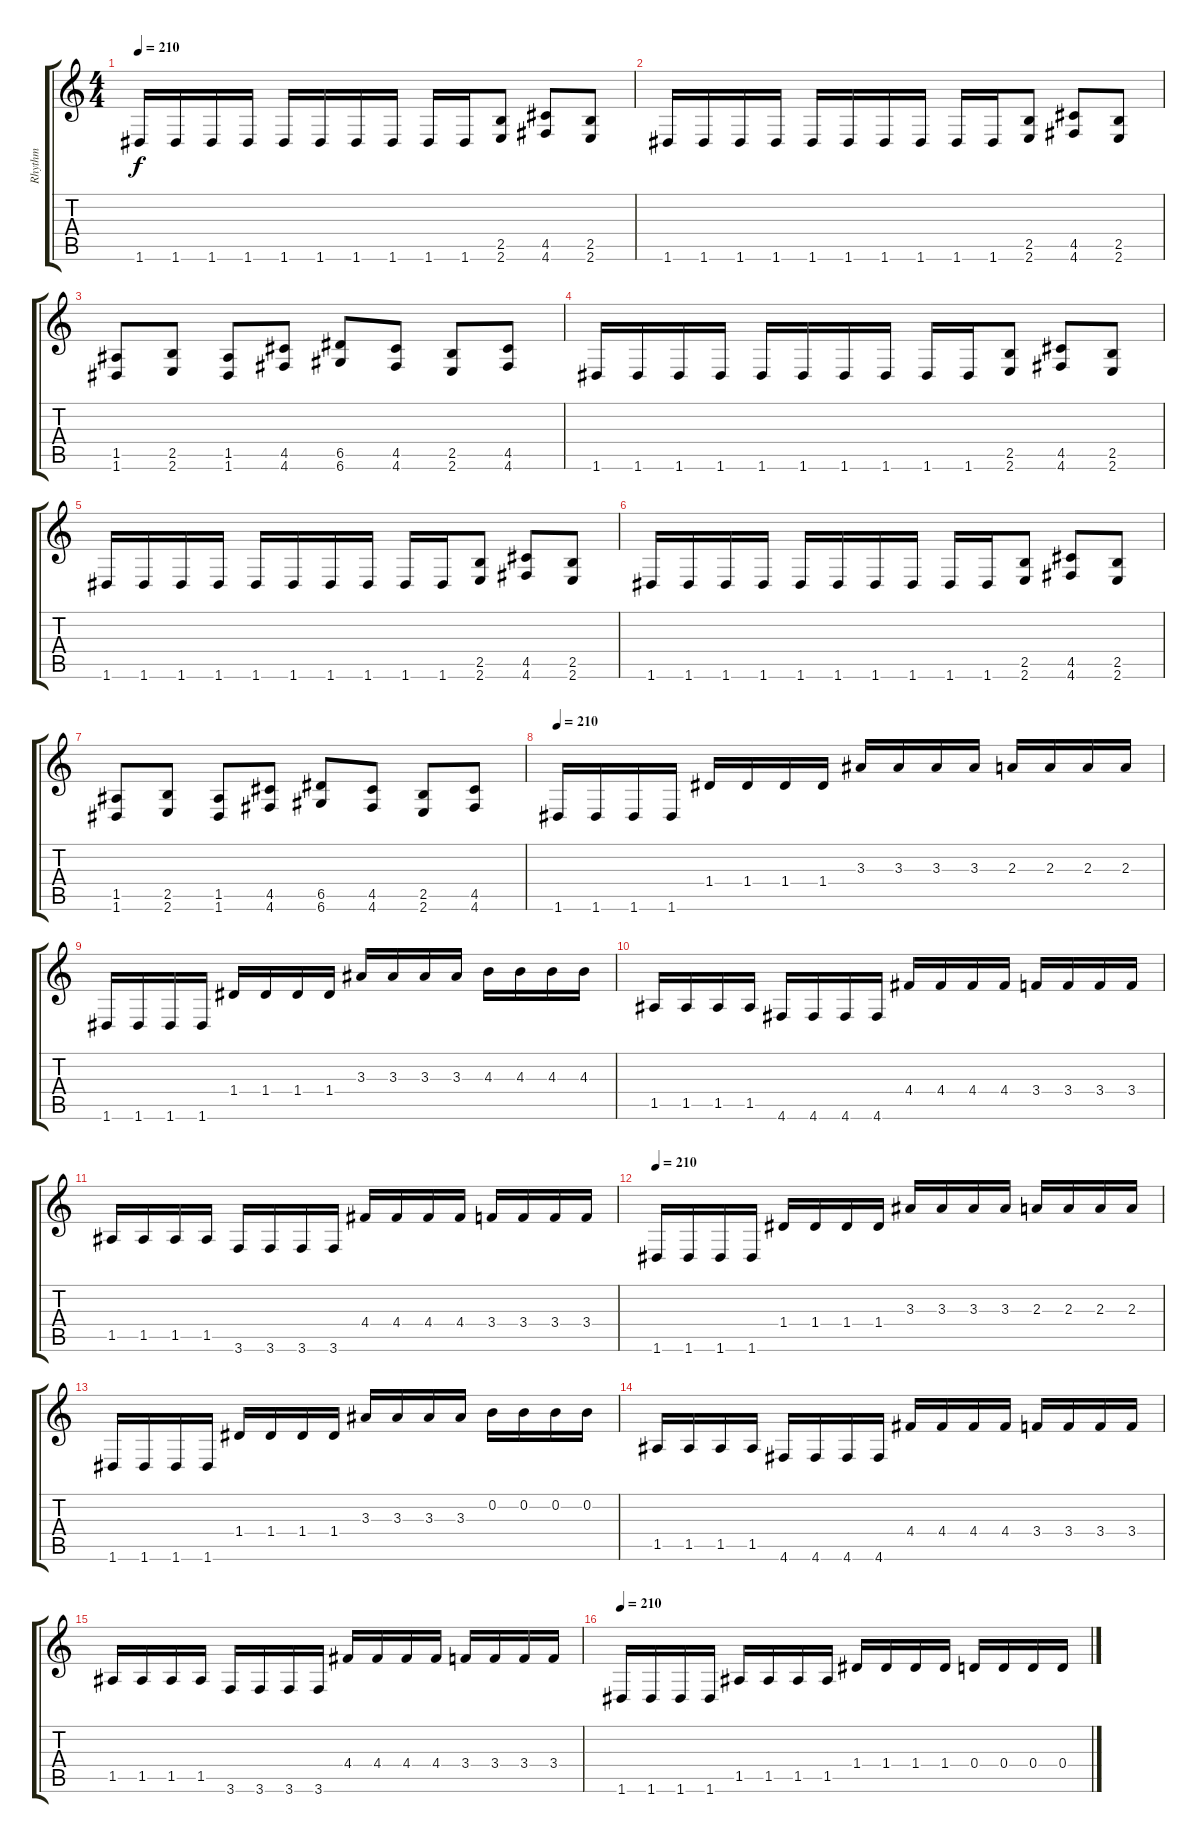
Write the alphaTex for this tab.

\track ("Rhythm" "Rhythm") {instrument overdrivenguitar}
\staff {score tabs}
\tuning (E4 B3 G3 D3 A2 D2) {hide}
\ts (4 4)
\tempo 210
\clef g2
\ks c
1.6.16{dy f} 1.6.16 1.6.16 1.6.16 1.6.16 1.6.16 1.6.16 1.6.16 1.6.16 1.6.16 (2.5 2.6).8 (4.5 4.6).8 (2.5 2.6).8 |
1.6.16 1.6.16 1.6.16 1.6.16 1.6.16 1.6.16 1.6.16 1.6.16 1.6.16 1.6.16 (2.5 2.6).8 (4.5 4.6).8 (2.5 2.6).8 |
(1.5 1.6).8 (2.5 2.6).8 (1.5 1.6).8 (4.5 4.6).8 (6.5 6.6).8 (4.5 4.6).8 (2.5 2.6).8 (4.5 4.6).8 |
1.6.16 1.6.16 1.6.16 1.6.16 1.6.16 1.6.16 1.6.16 1.6.16 1.6.16 1.6.16 (2.5 2.6).8 (4.5 4.6).8 (2.5 2.6).8 |
1.6.16 1.6.16 1.6.16 1.6.16 1.6.16 1.6.16 1.6.16 1.6.16 1.6.16 1.6.16 (2.5 2.6).8 (4.5 4.6).8 (2.5 2.6).8 |
1.6.16 1.6.16 1.6.16 1.6.16 1.6.16 1.6.16 1.6.16 1.6.16 1.6.16 1.6.16 (2.5 2.6).8 (4.5 4.6).8 (2.5 2.6).8 |
(1.5 1.6).8 (2.5 2.6).8 (1.5 1.6).8 (4.5 4.6).8 (6.5 6.6).8 (4.5 4.6).8 (2.5 2.6).8 (4.5 4.6).8 |
\tempo 210
1.6.16 1.6.16 1.6.16 1.6.16 1.4.16 1.4.16 1.4.16 1.4.16 3.3.16 3.3.16 3.3.16 3.3.16 2.3.16 2.3.16 2.3.16 2.3.16 |
1.6.16 1.6.16 1.6.16 1.6.16 1.4.16 1.4.16 1.4.16 1.4.16 3.3.16 3.3.16 3.3.16 3.3.16 4.3.16 4.3.16 4.3.16 4.3.16 |
1.5.16 1.5.16 1.5.16 1.5.16 4.6.16 4.6.16 4.6.16 4.6.16 4.4.16 4.4.16 4.4.16 4.4.16 3.4.16 3.4.16 3.4.16 3.4.16 |
1.5.16 1.5.16 1.5.16 1.5.16 3.6.16 3.6.16 3.6.16 3.6.16 4.4.16 4.4.16 4.4.16 4.4.16 3.4.16 3.4.16 3.4.16 3.4.16 |
\tempo 210
1.6.16 1.6.16 1.6.16 1.6.16 1.4.16 1.4.16 1.4.16 1.4.16 3.3.16 3.3.16 3.3.16 3.3.16 2.3.16 2.3.16 2.3.16 2.3.16 |
1.6.16 1.6.16 1.6.16 1.6.16 1.4.16 1.4.16 1.4.16 1.4.16 3.3.16 3.3.16 3.3.16 3.3.16 0.2.16 0.2.16 0.2.16 0.2.16 |
1.5.16 1.5.16 1.5.16 1.5.16 4.6.16 4.6.16 4.6.16 4.6.16 4.4.16 4.4.16 4.4.16 4.4.16 3.4.16 3.4.16 3.4.16 3.4.16 |
1.5.16 1.5.16 1.5.16 1.5.16 3.6.16 3.6.16 3.6.16 3.6.16 4.4.16 4.4.16 4.4.16 4.4.16 3.4.16 3.4.16 3.4.16 3.4.16 |
\tempo 210
1.6.16 1.6.16 1.6.16 1.6.16 1.5.16 1.5.16 1.5.16 1.5.16 1.4.16 1.4.16 1.4.16 1.4.16 0.4.16 0.4.16 0.4.16 0.4.16
